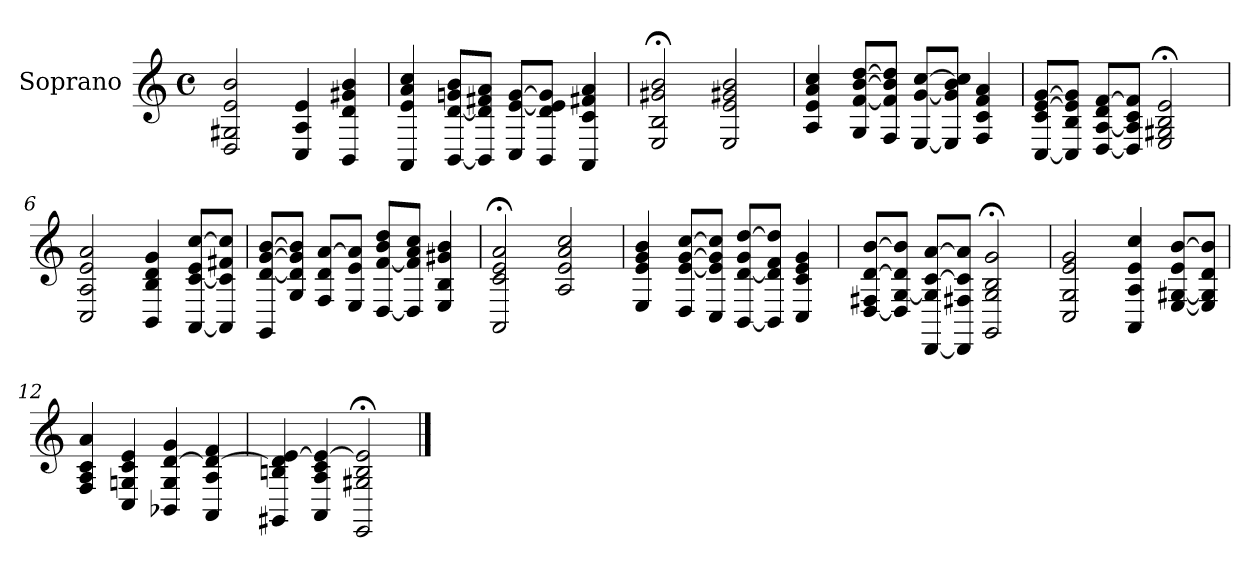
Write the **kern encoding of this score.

**kern
*part1
*staff1
*I"Soprano
*I'S
*clefG2
*k[]
*a:
*M4/4
*met(c)
=1
2D 2G#X 2e 2b
4C 4A 4e
4BB 4d 4g#X 4b
=2
4AA 4e 4a 4cc
[8BB [8d 8gn 8bL
8BB] 8d] 8f#X 8aJ
8C [8e [8gL
8BB 8d 8e] 8g]J
4AA 4c 4f#X 4a
=3
2E;< 2B;< 2g#X;< 2b;<
2E 2e 2g#X 2b
=4
4A 4e 4a 4cc
8G [8f [8b [8ddL
8F 8f] 8b] 8dd]J
[8E [8g [8ccL
8E] 8g] 8b 8cc]J
4F 4c 4f 4a
=5
[8C 8c [8e [8gL
8C] 8B 8e] 8g]J
[8D [8A 8d [8fL
8D] 8A] 8c 8f]J
2E;< 2G#X;< 2B;< 2e;<
=6
2C 2A 2e 2a
4BB 4B 4d 4g
[8AA [8c 8e [8ccL
8AA] 8c] 8f#X 8cc]J
=7
8GG [8d [8g [8bL
8G 8d] 8g] 8b]J
8F 8d [8aL
8E 8e 8a]J
[8D [8f 8b 8ddL
8D] 8f] 8a 8ccJ
4E 4B 4g#X 4b
=8
2AA;< 2c;< 2e;< 2a;<
2A 2e 2a 2cc
=9
4E 4e 4g 4b
8D [8e [8g [8ccL
8C 8e] 8g] 8cc]J
[8BB [8d 8g [8ddL
8BB] 8d] 8f 8dd]J
4C 4c 4e 4g
=10
[8D 8F#X [8d [8bL
8D] [8G 8d] 8b]J
[8DD 8G] [8c [8aL
8DD] 8F#X 8c] 8a]J
2GG;< 2G;< 2B;< 2g;<
=11
2C 2G 2e 2g
4AA 4A 4e 4cc
[8E [8G#X 8e [8bL
8E] 8G#] 8d 8b]J
=12
4F 4A 4c 4a
4C 4Gn 4c 4e
4BB-X 4G [4d 4g
4AA 4A 4d_ 4f
=13
4GG#X 4Bn 4d] [4e
4AA 4A 4c 4e_
2EE;< 2G#X;< 2B;< 2e];<
==
*-
